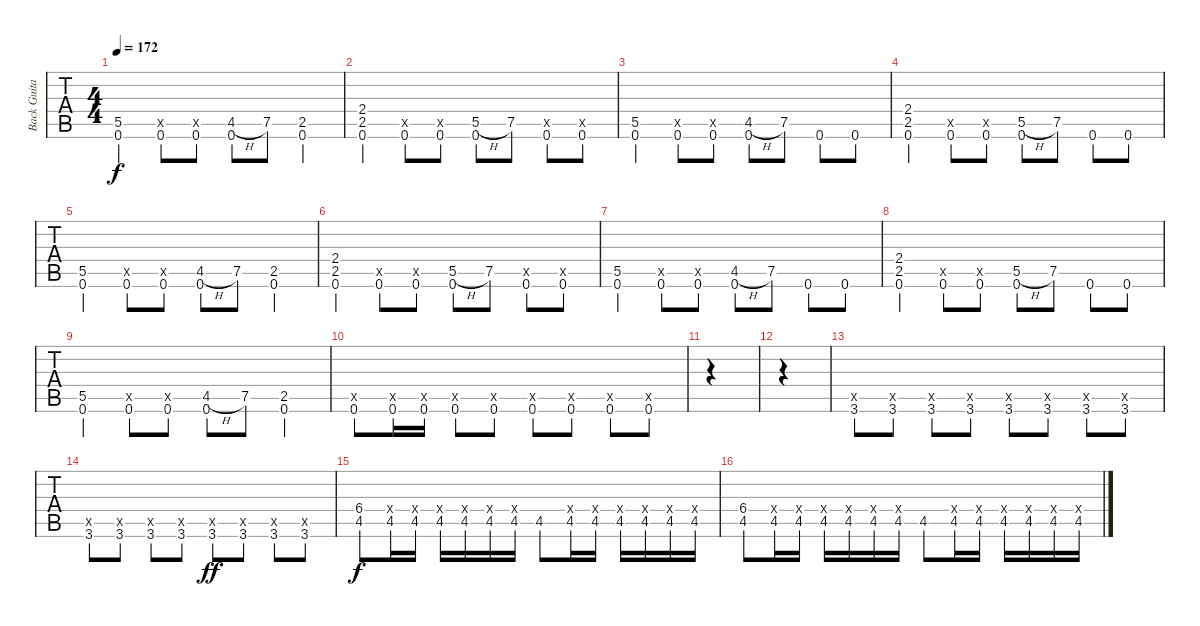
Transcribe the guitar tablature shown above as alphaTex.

\track ("Back Guitar" "Back Guita") {instrument distortionguitar}
\staff {tabs}
\tuning (E4 B3 G3 D3 A2 E2) {hide}
\ts (4 4)
\tempo 172
\clef g2
\ks c
(5.5 0.6).4{dy f} (0.5{x} 0.6).8 (0.5{x} 0.6).8 (4.5{h} 0.6).8 7.5.8 (2.5 0.6).4 |
(2.4 2.5 0.6).4 (0.5{x} 0.6).8 (0.5{x} 0.6).8 (5.5{h} 0.6).8 7.5.8 (0.5{x} 0.6).8 (0.5{x} 0.6).8 |
(5.5 0.6).4 (0.5{x} 0.6).8 (0.5{x} 0.6).8 (4.5{h} 0.6).8 7.5.8 0.6.8 0.6.8 |
(2.4 2.5 0.6).4 (0.5{x} 0.6).8 (0.5{x} 0.6).8 (5.5{h} 0.6).8 7.5.8 0.6.8 0.6.8 |
(5.5 0.6).4 (0.5{x} 0.6).8 (0.5{x} 0.6).8 (4.5{h} 0.6).8 7.5.8 (2.5 0.6).4 |
(2.4 2.5 0.6).4 (0.5{x} 0.6).8 (0.5{x} 0.6).8 (5.5{h} 0.6).8 7.5.8 (0.5{x} 0.6).8 (0.5{x} 0.6).8 |
(5.5 0.6).4 (0.5{x} 0.6).8 (0.5{x} 0.6).8 (4.5{h} 0.6).8 7.5.8 0.6.8 0.6.8 |
(2.4 2.5 0.6).4 (0.5{x} 0.6).8 (0.5{x} 0.6).8 (5.5{h} 0.6).8 7.5.8 0.6.8 0.6.8 |
(5.5 0.6).4 (0.5{x} 0.6).8 (0.5{x} 0.6).8 (4.5{h} 0.6).8 7.5.8 (2.5 0.6).4 |
(0.5{x} 0.6).8 (0.5{x} 0.6).16 (0.5{x} 0.6).16 (0.5{x} 0.6).8 (0.5{x} 0.6).8 (0.5{x} 0.6).8 (0.5{x} 0.6).8 (0.5{x} 0.6).8 (0.5{x} 0.6).8 |
|
|
(0.5{x} 3.6).8 (0.5{x} 3.6).8 (0.5{x} 3.6).8 (0.5{x} 3.6).8 (0.5{x} 3.6).8 (0.5{x} 3.6).8 (0.5{x} 3.6).8 (0.5{x} 3.6).8 |
(0.5{x} 3.6).8 (0.5{x} 3.6).8 (0.5{x} 3.6).8 (0.5{x} 3.6).8 (0.5{x} 3.6).8{dy ff} (0.5{x} 3.6).8 (0.5{x} 3.6).8 (0.5{x} 3.6).8 |
(6.4 4.5).8{dy f} (0.4{x} 4.5).16 (0.4{x} 4.5).16 (0.4{x} 4.5).16 (0.4{x} 4.5).16 (0.4{x} 4.5).16 (0.4{x} 4.5).16 4.5.8 (0.4{x} 4.5).16 (0.4{x} 4.5).16 (0.4{x} 4.5).16 (0.4{x} 4.5).16 (0.4{x} 4.5).16 (0.4{x} 4.5).16 |
(6.4 4.5).8 (0.4{x} 4.5).16 (0.4{x} 4.5).16 (0.4{x} 4.5).16 (0.4{x} 4.5).16 (0.4{x} 4.5).16 (0.4{x} 4.5).16 4.5.8 (0.4{x} 4.5).16 (0.4{x} 4.5).16 (0.4{x} 4.5).16 (0.4{x} 4.5).16 (0.4{x} 4.5).16 (0.4{x} 4.5).16
